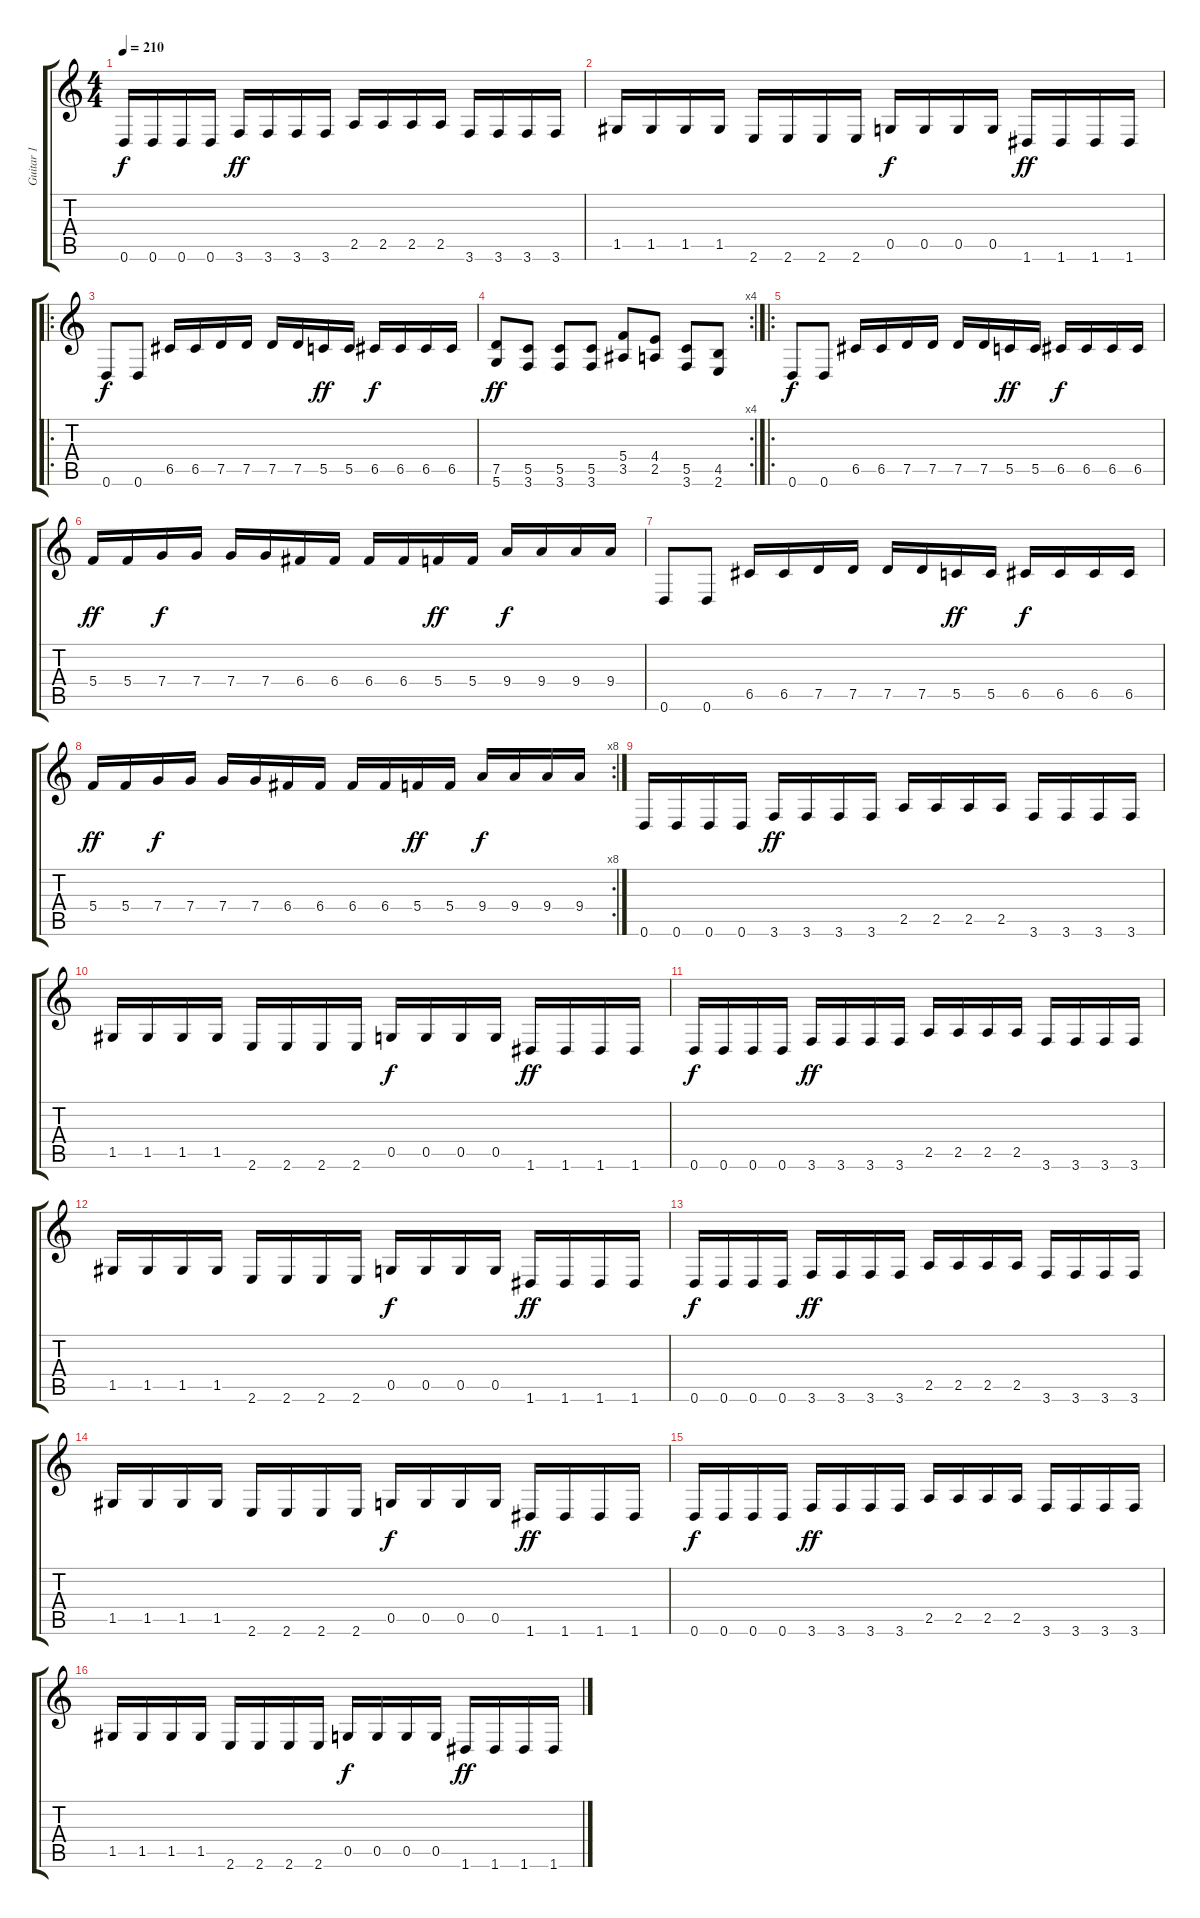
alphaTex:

\track ("Guitar 1" "Guitar 1") {instrument distortionguitar}
\staff {score tabs}
\tuning (D4 A3 F3 C3 G2 D2) {hide}
\ts (4 4)
\tempo 210
\clef g2
\ks c
0.6.16{dy f} 0.6.16 0.6.16 0.6.16 3.6.16{dy ff} 3.6.16 3.6.16 3.6.16 2.5.16 2.5.16 2.5.16 2.5.16 3.6.16 3.6.16 3.6.16 3.6.16 |
1.5.16 1.5.16 1.5.16 1.5.16 2.6.16 2.6.16 2.6.16 2.6.16 0.5.16{dy f} 0.5.16 0.5.16 0.5.16 1.6.16{dy ff} 1.6.16 1.6.16 1.6.16 |
\ro
0.6.8{dy f} 0.6.8 6.5.16 6.5.16 7.5.16 7.5.16 7.5.16 7.5.16 5.5.16{dy ff} 5.5.16 6.5.16{dy f} 6.5.16 6.5.16 6.5.16 |
\rc 4
(7.5 5.6).8{dy ff} (5.5 3.6).8 (5.5 3.6).8 (5.5 3.6).8 (5.4 3.5).8 (4.4 2.5).8 (5.5 3.6).8 (4.5 2.6).8 |
\ro
0.6.8{dy f} 0.6.8 6.5.16 6.5.16 7.5.16 7.5.16 7.5.16 7.5.16 5.5.16{dy ff} 5.5.16 6.5.16{dy f} 6.5.16 6.5.16 6.5.16 |
5.4.16{dy ff} 5.4.16 7.4.16{dy f} 7.4.16 7.4.16 7.4.16 6.4.16 6.4.16 6.4.16 6.4.16 5.4.16{dy ff} 5.4.16 9.4.16{dy f} 9.4.16 9.4.16 9.4.16 |
0.6.8 0.6.8 6.5.16 6.5.16 7.5.16 7.5.16 7.5.16 7.5.16 5.5.16{dy ff} 5.5.16 6.5.16{dy f} 6.5.16 6.5.16 6.5.16 |
\rc 8
5.4.16{dy ff} 5.4.16 7.4.16{dy f} 7.4.16 7.4.16 7.4.16 6.4.16 6.4.16 6.4.16 6.4.16 5.4.16{dy ff} 5.4.16 9.4.16{dy f} 9.4.16 9.4.16 9.4.16 |
0.6.16 0.6.16 0.6.16 0.6.16 3.6.16{dy ff} 3.6.16 3.6.16 3.6.16 2.5.16 2.5.16 2.5.16 2.5.16 3.6.16 3.6.16 3.6.16 3.6.16 |
1.5.16 1.5.16 1.5.16 1.5.16 2.6.16 2.6.16 2.6.16 2.6.16 0.5.16{dy f} 0.5.16 0.5.16 0.5.16 1.6.16{dy ff} 1.6.16 1.6.16 1.6.16 |
0.6.16{dy f} 0.6.16 0.6.16 0.6.16 3.6.16{dy ff} 3.6.16 3.6.16 3.6.16 2.5.16 2.5.16 2.5.16 2.5.16 3.6.16 3.6.16 3.6.16 3.6.16 |
1.5.16 1.5.16 1.5.16 1.5.16 2.6.16 2.6.16 2.6.16 2.6.16 0.5.16{dy f} 0.5.16 0.5.16 0.5.16 1.6.16{dy ff} 1.6.16 1.6.16 1.6.16 |
0.6.16{dy f} 0.6.16 0.6.16 0.6.16 3.6.16{dy ff} 3.6.16 3.6.16 3.6.16 2.5.16 2.5.16 2.5.16 2.5.16 3.6.16 3.6.16 3.6.16 3.6.16 |
1.5.16 1.5.16 1.5.16 1.5.16 2.6.16 2.6.16 2.6.16 2.6.16 0.5.16{dy f} 0.5.16 0.5.16 0.5.16 1.6.16{dy ff} 1.6.16 1.6.16 1.6.16 |
0.6.16{dy f} 0.6.16 0.6.16 0.6.16 3.6.16{dy ff} 3.6.16 3.6.16 3.6.16 2.5.16 2.5.16 2.5.16 2.5.16 3.6.16 3.6.16 3.6.16 3.6.16 |
1.5.16 1.5.16 1.5.16 1.5.16 2.6.16 2.6.16 2.6.16 2.6.16 0.5.16{dy f} 0.5.16 0.5.16 0.5.16 1.6.16{dy ff} 1.6.16 1.6.16 1.6.16
